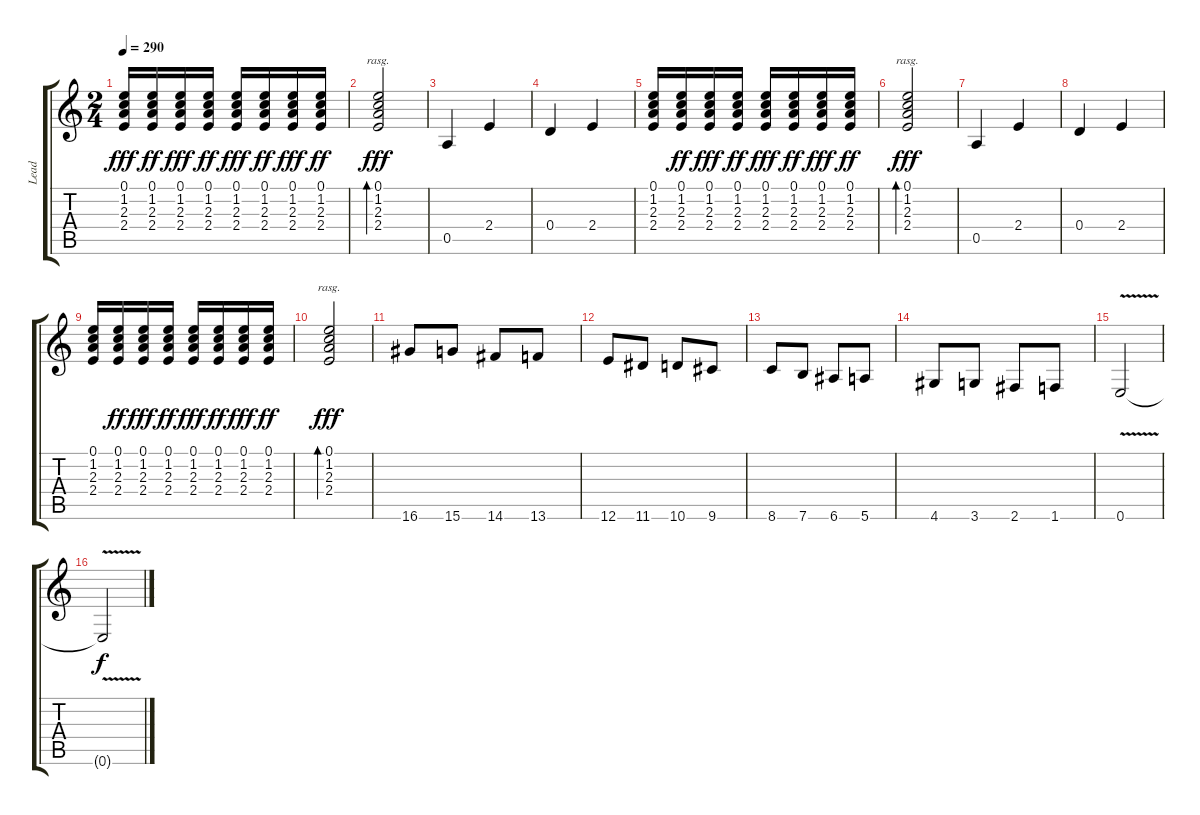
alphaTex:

\track ("Lead" "Lead") {instrument electricguitarclean}
\staff {score tabs}
\tuning (E4 B3 G3 D3 A2 E2) {hide}
\ts (2 4)
\tempo 290
\clef g2
\ks c
(0.1 1.2 2.3 2.4).16{dy fff volume 14 balance 16 instrument acousticguitarsteel} (0.1 1.2 2.3 2.4).16{dy ff} (0.1 1.2 2.3 2.4).16{dy fff} (0.1 1.2 2.3 2.4).16{dy ff} (0.1 1.2 2.3 2.4).16{dy fff} (0.1 1.2 2.3 2.4).16{dy ff} (0.1 1.2 2.3 2.4).16{dy fff} (0.1 1.2 2.3 2.4).16{dy ff} |
(0.1 1.2 2.3 2.4).2{bd 120 rasg ii dy fff} |
0.5.4{instrument electricguitarclean} 2.4.4 |
0.4.4 2.4.4 |
(0.1 1.2 2.3 2.4).16{volume 11 balance 0 instrument acousticguitarsteel} (0.1 1.2 2.3 2.4).16{dy ff} (0.1 1.2 2.3 2.4).16{dy fff} (0.1 1.2 2.3 2.4).16{dy ff} (0.1 1.2 2.3 2.4).16{dy fff} (0.1 1.2 2.3 2.4).16{dy ff} (0.1 1.2 2.3 2.4).16{dy fff} (0.1 1.2 2.3 2.4).16{dy ff} |
(0.1 1.2 2.3 2.4).2{bd 120 rasg ii dy fff} |
0.5.4{instrument electricguitarclean} 2.4.4 |
0.4.4 2.4.4 |
(0.1 1.2 2.3 2.4).16{volume 13 balance 15 instrument acousticguitarsteel} (0.1 1.2 2.3 2.4).16{dy ff} (0.1 1.2 2.3 2.4).16{dy fff} (0.1 1.2 2.3 2.4).16{dy ff} (0.1 1.2 2.3 2.4).16{dy fff} (0.1 1.2 2.3 2.4).16{dy ff} (0.1 1.2 2.3 2.4).16{dy fff} (0.1 1.2 2.3 2.4).16{dy ff} |
(0.1 1.2 2.3 2.4).2{bd 120 rasg ii dy fff} |
16.6.8{instrument electricguitarmuted} 15.6.8 14.6.8 13.6.8 |
12.6.8 11.6.8 10.6.8 9.6.8 |
8.6.8 7.6.8 6.6.8 5.6.8 |
4.6.8 3.6.8 2.6.8 1.6.8 |
0.6{v}.2 |
0.6{t}.2{dy f}
